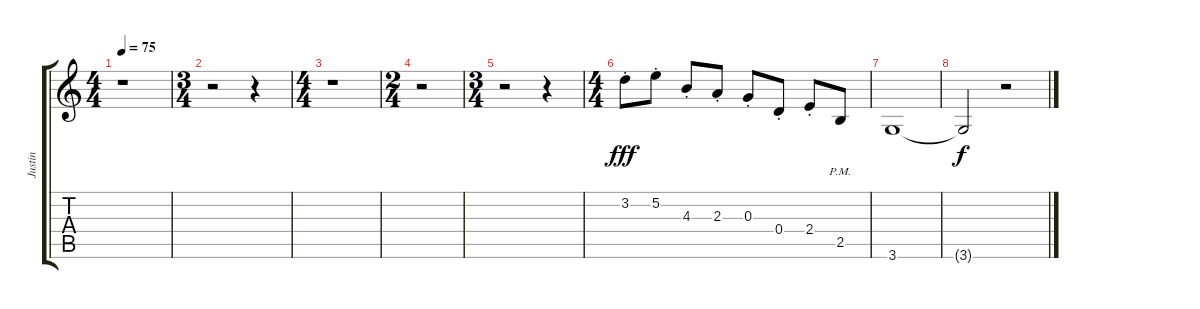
\track ("Justin" "Justin") {instrument acousticguitarsteel}
\staff {score tabs}
\tuning (E4 B3 G3 D3 A2 E2) {hide}
\ts (4 4)
\tempo 75
\clef g2
\ks c
r.1{dy fff} |
\ts (3 4)
r.2 r.4 |
\ts (4 4)
r.1 |
\ts (2 4)
r.2 |
\ts (3 4)
r.2 r.4 |
\ts (4 4)
3.2{st}.8{volume 16 instrument trombone} 5.2{st}.8 4.3{st}.8 2.3{st}.8 0.3{st}.8 0.4{st}.8 2.4{st}.8 2.5{pm}.8 |
3.6.1 |
3.6{t}.2{dy f} r.2
